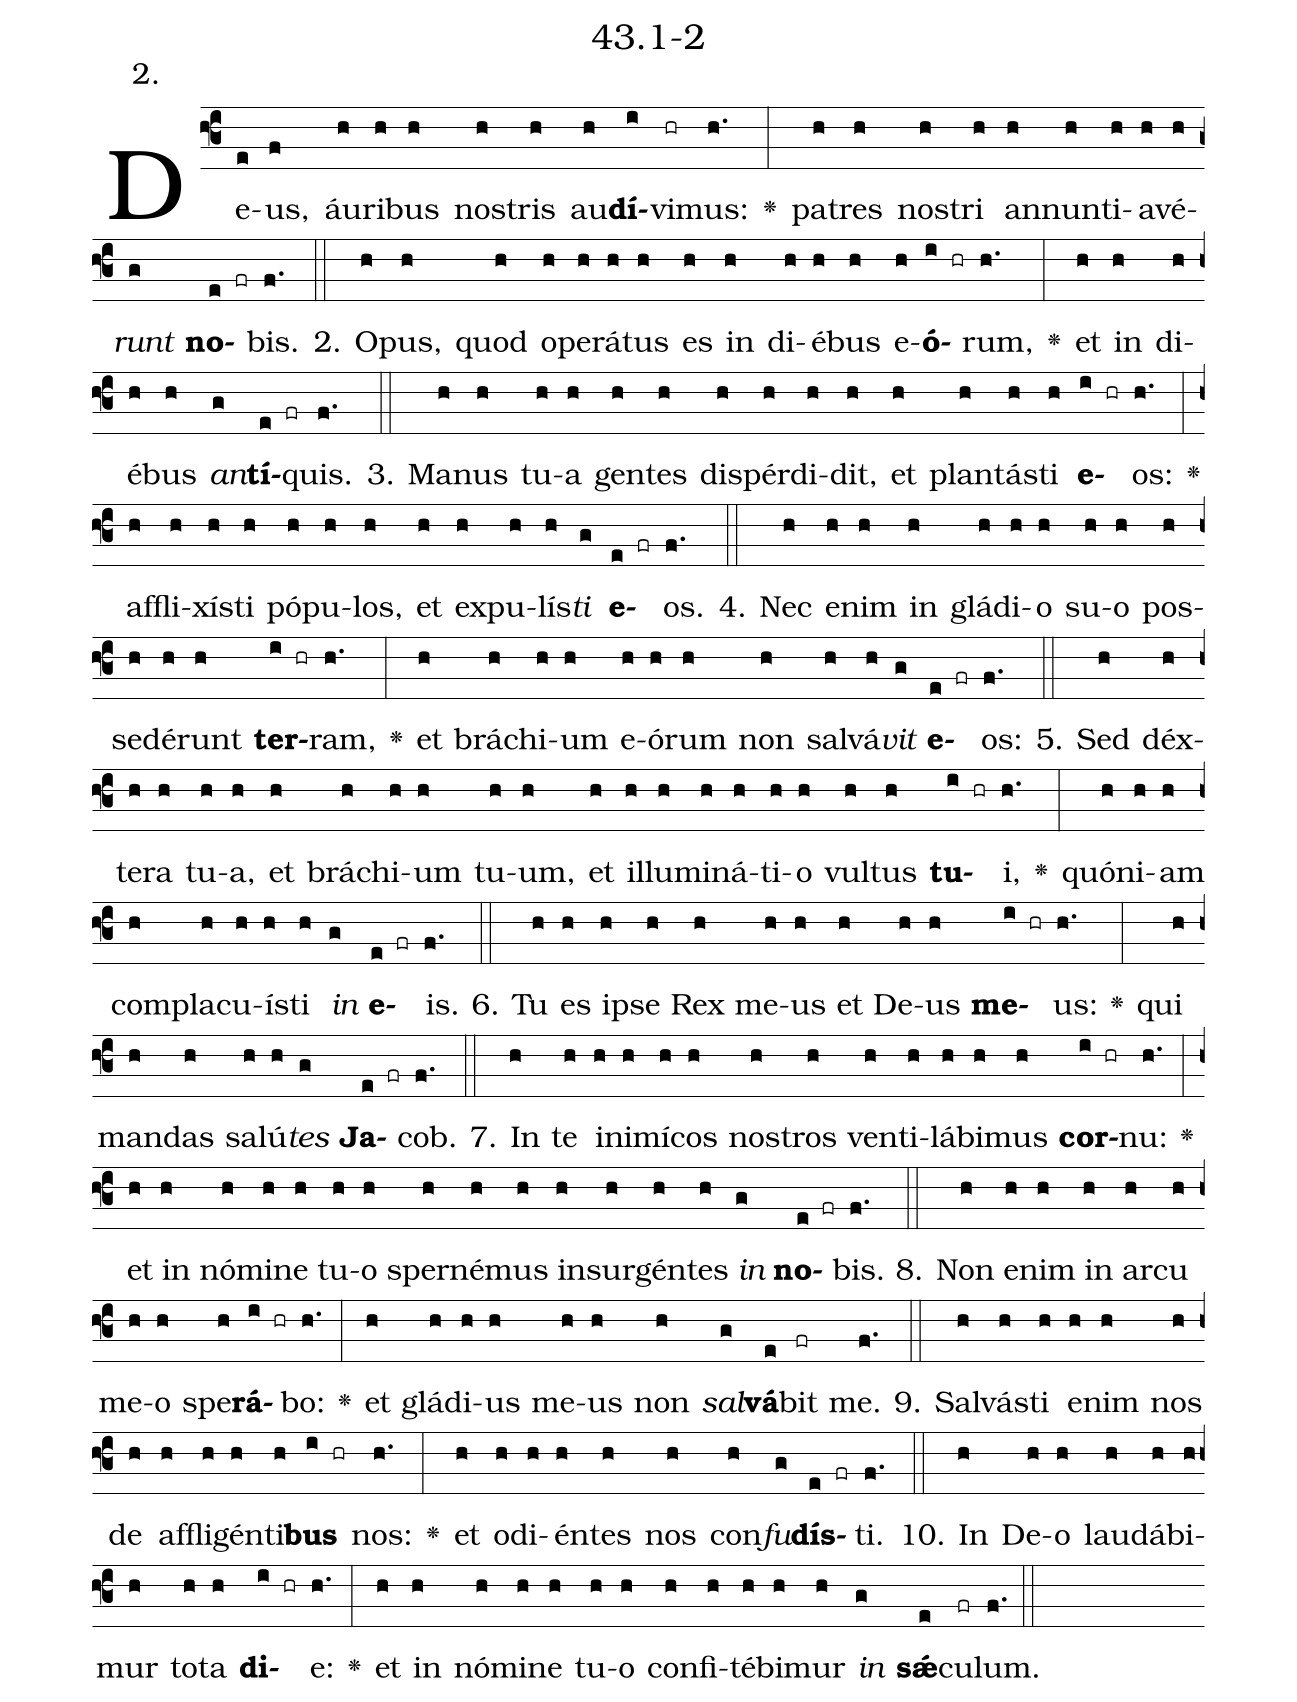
name: 43.1-2;
annotation: 2.;
%%
(f3)De(e)us,(f) áu(h)ri(h)bus(h) nos(h)tris(h) au(h)<b>dí</b>(i)vi(hr)mus:(h.) <v>\greheightstar</v>(:) pa(h)tres(h) nos(h)tri(h) an(h)nun(h)ti(h)a(h)vé(h)<i>runt</i>(g) <b>no</b>(e fr)bis.(f.) (::)
2. O(h)pus,(h) quod(h) o(h)pe(h)rá(h)tus(h) es(h) in(h) di(h)é(h)bus(h) e(h)<b>ó</b>(i hr)rum,(h.) <v>\greheightstar</v>(:) et(h) in(h) di(h)é(h)bus(h) <i>an</i>(g)<b>tí</b>(e fr)quis.(f.) (::)
3. Ma(h)nus(h) tu(h)a(h) gen(h)tes(h) dis(h)pér(h)di(h)dit,(h) et(h) plan(h)tás(h)ti(h) <b>e</b>(i hr)os:(h.) <v>\greheightstar</v>(:) af(h)fli(h)xís(h)ti(h) pó(h)pu(h)los,(h) et(h) ex(h)pu(h)lís(h)<i>ti</i>(g) <b>e</b>(e fr)os.(f.) (::)
4. Nec(h) e(h)nim(h) in(h) glá(h)di(h)o(h) su(h)o(h) pos(h)se(h)dé(h)runt(h) <b>ter</b>(i hr)ram,(h.) <v>\greheightstar</v>(:) et(h) brá(h)chi(h)um(h) e(h)ó(h)rum(h) non(h) sal(h)vá(h)<i>vit</i>(g) <b>e</b>(e fr)os:(f.) (::)
5. Sed(h) déx(h)te(h)ra(h) tu(h)a,(h) et(h) brá(h)chi(h)um(h) tu(h)um,(h) et(h) il(h)lu(h)mi(h)ná(h)ti(h)o(h) vul(h)tus(h) <b>tu</b>(i hr)i,(h.) <v>\greheightstar</v>(:) quón(h)i(h)am(h) com(h)pla(h)cu(h)ís(h)ti(h) <i>in</i>(g) <b>e</b>(e fr)is.(f.) (::)
6. Tu(h) es(h) ip(h)se(h) Rex(h) me(h)us(h) et(h) De(h)us(h) <b>me</b>(i hr)us:(h.) <v>\greheightstar</v>(:) qui(h) man(h)das(h) sa(h)lú(h)<i>tes</i>(g) <b>Ja</b>(e fr)cob.(f.) (::)
7. In(h) te(h) in(h)i(h)mí(h)cos(h) nos(h)tros(h) ven(h)ti(h)lá(h)bi(h)mus(h) <b>cor</b>(i hr)nu:(h.) <v>\greheightstar</v>(:) et(h) in(h) nó(h)mi(h)ne(h) tu(h)o(h) sper(h)né(h)mus(h) in(h)sur(h)gén(h)tes(h) <i>in</i>(g) <b>no</b>(e fr)bis.(f.) (::)
8. Non(h) e(h)nim(h) in(h) ar(h)cu(h) me(h)o(h) spe(h)<b>rá</b>(i hr)bo:(h.) <v>\greheightstar</v>(:) et(h) glá(h)di(h)us(h) me(h)us(h) non(h) <i>sal</i>(g)<b>vá</b>(e)bit(fr) me.(f.) (::)
9. Sal(h)vás(h)ti(h) e(h)nim(h) nos(h) de(h) af(h)fli(h)gén(h)ti(h)<b>bus</b>(i hr) nos:(h.) <v>\greheightstar</v>(:) et(h) o(h)di(h)én(h)tes(h) nos(h) con(h)<i>fu</i>(g)<b>dís</b>(e fr)ti.(f.) (::)
10. In(h) De(h)o(h) lau(h)dá(h)bi(h)mur(h) to(h)ta(h) <b>di</b>(i hr)e:(h.) <v>\greheightstar</v>(:) et(h) in(h) nó(h)mi(h)ne(h) tu(h)o(h) con(h)fi(h)té(h)bi(h)mur(h) <i>in</i>(g) <b>sǽ</b>(e)cu(fr)lum.(f.) (::)
